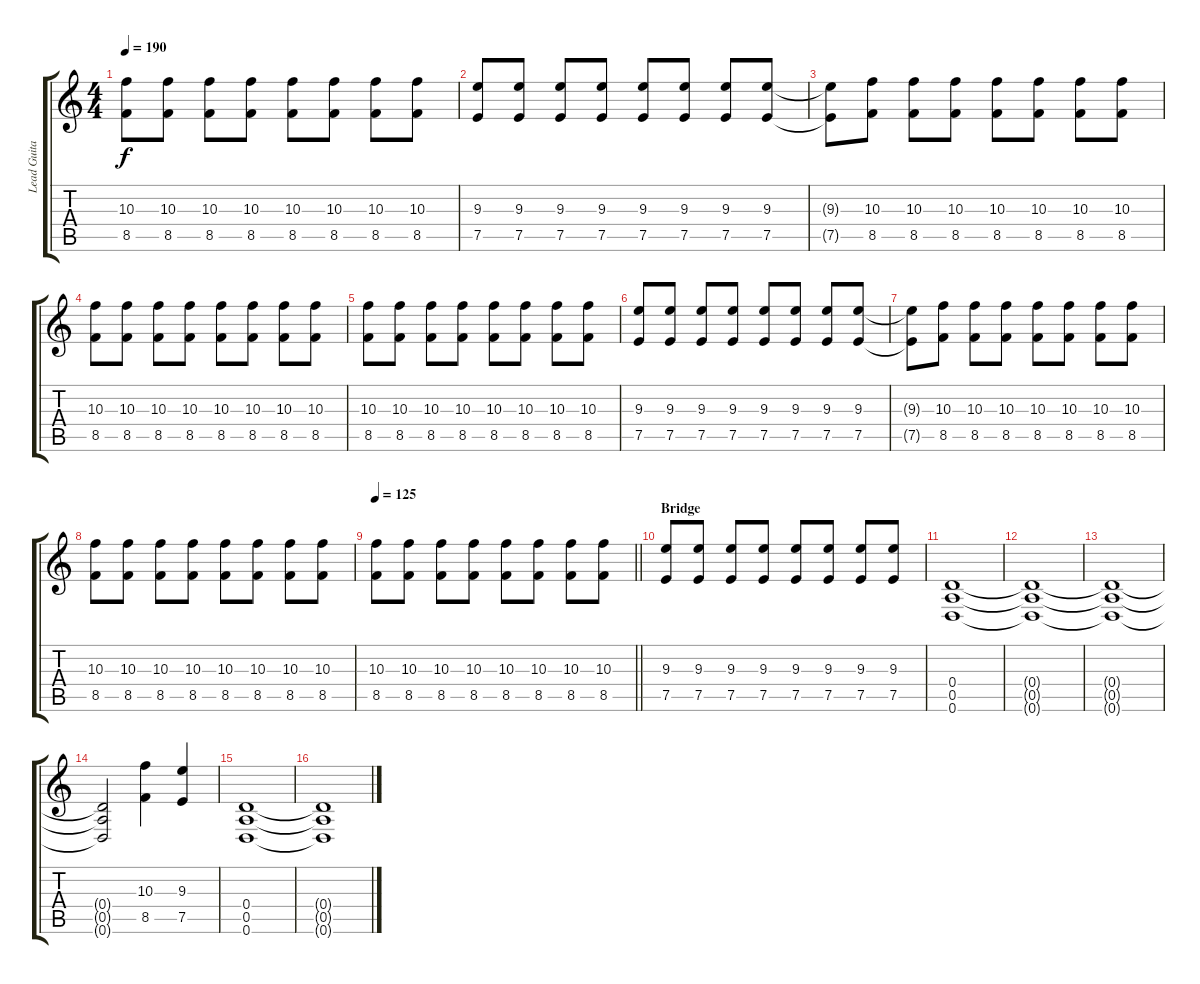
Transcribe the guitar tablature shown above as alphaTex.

\track ("Lead Guitar" "Lead Guita") {instrument distortionguitar}
\staff {score tabs}
\tuning (E4 B3 G3 D3 A2 D2) {hide}
\ts (4 4)
\tempo 190
\clef g2
\ks c
(10.3 8.5).8{dy f} (10.3 8.5).8 (10.3 8.5).8 (10.3 8.5).8 (10.3 8.5).8 (10.3 8.5).8 (10.3 8.5).8 (10.3 8.5).8 |
(9.3 7.5).8 (9.3 7.5).8 (9.3 7.5).8 (9.3 7.5).8 (9.3 7.5).8 (9.3 7.5).8 (9.3 7.5).8 (9.3 7.5).8 |
(9.3{t} 7.5{t}).8 (10.3 8.5).8 (10.3 8.5).8 (10.3 8.5).8 (10.3 8.5).8 (10.3 8.5).8 (10.3 8.5).8 (10.3 8.5).8 |
(10.3 8.5).8 (10.3 8.5).8 (10.3 8.5).8 (10.3 8.5).8 (10.3 8.5).8 (10.3 8.5).8 (10.3 8.5).8 (10.3 8.5).8 |
(10.3 8.5).8 (10.3 8.5).8 (10.3 8.5).8 (10.3 8.5).8 (10.3 8.5).8 (10.3 8.5).8 (10.3 8.5).8 (10.3 8.5).8 |
(9.3 7.5).8 (9.3 7.5).8 (9.3 7.5).8 (9.3 7.5).8 (9.3 7.5).8 (9.3 7.5).8 (9.3 7.5).8 (9.3 7.5).8 |
(9.3{t} 7.5{t}).8 (10.3 8.5).8 (10.3 8.5).8 (10.3 8.5).8 (10.3 8.5).8 (10.3 8.5).8 (10.3 8.5).8 (10.3 8.5).8 |
(10.3 8.5).8 (10.3 8.5).8 (10.3 8.5).8 (10.3 8.5).8 (10.3 8.5).8 (10.3 8.5).8 (10.3 8.5).8 (10.3 8.5).8 |
\tempo 125
\barLineRight lightlight
(10.3 8.5).8 (10.3 8.5).8 (10.3 8.5).8 (10.3 8.5).8 (10.3 8.5).8 (10.3 8.5).8 (10.3 8.5).8 (10.3 8.5).8 |
\section ("" "Bridge")
(9.3 7.5).8 (9.3 7.5).8 (9.3 7.5).8 (9.3 7.5).8 (9.3 7.5).8 (9.3 7.5).8 (9.3 7.5).8 (9.3 7.5).8 |
(0.4 0.5 0.6).1 |
(0.4{t} 0.5{t} 0.6{t}).1 |
(0.4{t} 0.5{t} 0.6{t}).1 |
(0.4{t} 0.5{t} 0.6{t}).2 (10.3 8.5).4 (9.3 7.5).4 |
(0.4 0.5 0.6).1 |
(0.4{t} 0.5{t} 0.6{t}).1
